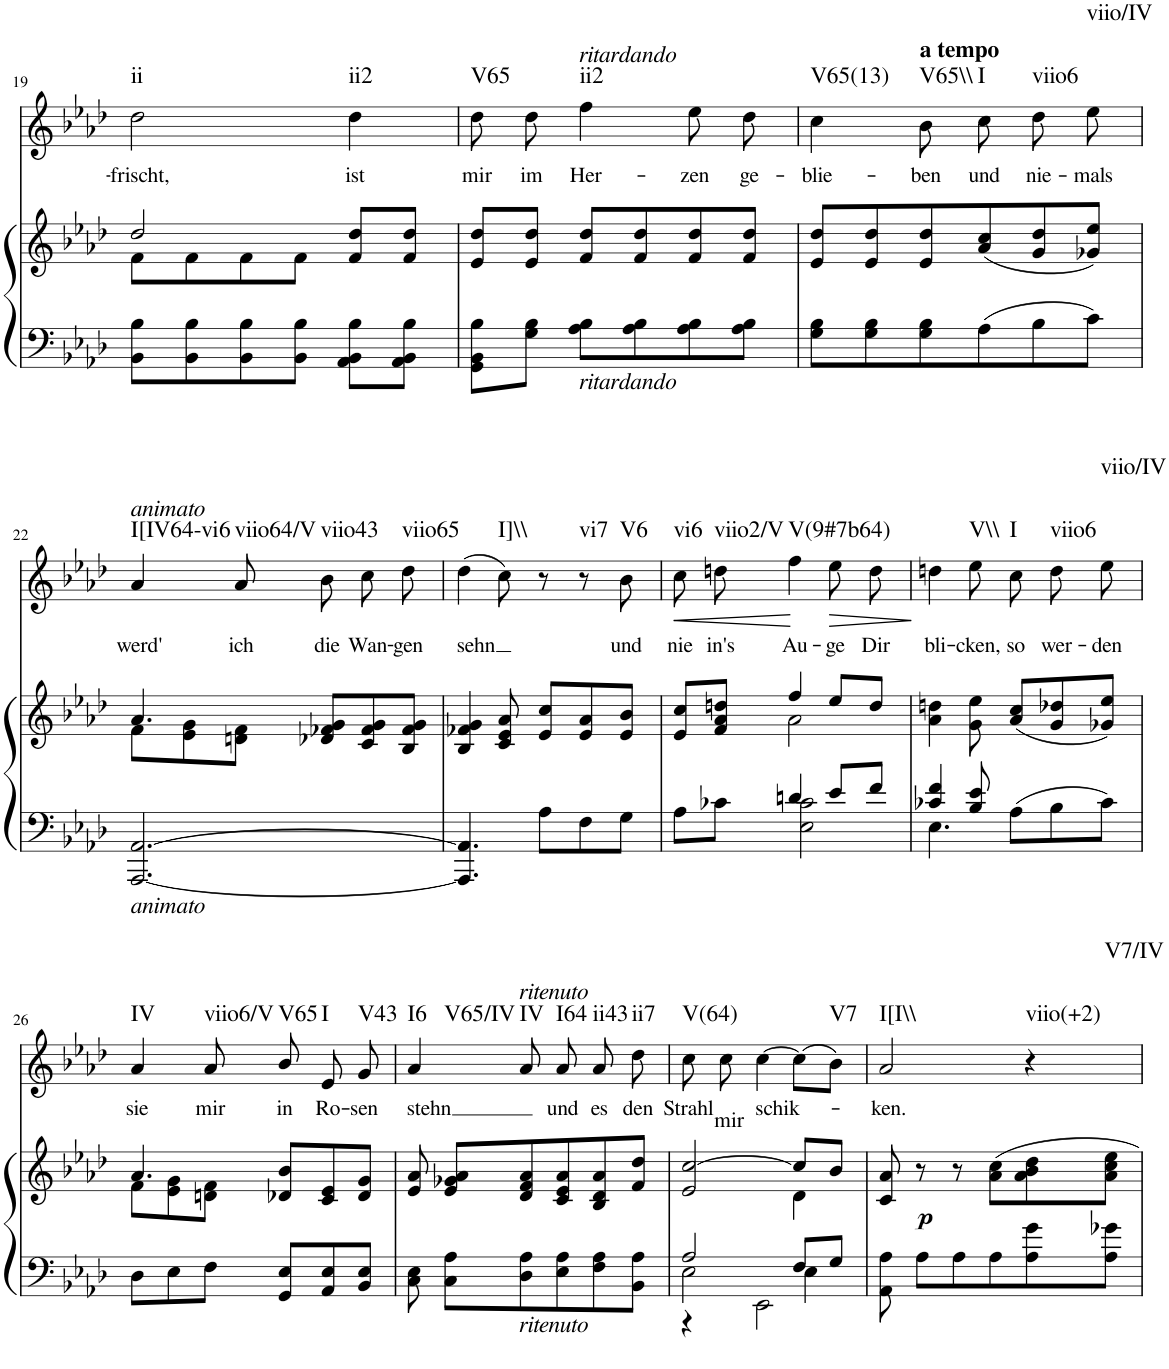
**kern	**kern	**dynam	**kern	**text	**dynam	**harte
*part2	*part2	*part2	*part1	*part1	*part1	*part1
*staff3	*staff2	*staff2/3	*staff1	*staff1	*staff1	*
*I"Piano	*	*	*I"Voice	*	*	*
*I'Pno	*	*	*	*	*	*
!!LO:PB:g=z
*clefF4	*clefG2	*	*clefG2	*	*	*
*k[b-e-a-d-]	*k[b-e-a-d-]	*	*k[b-e-a-d-]	*	*	*
*M3/4	*M3/4	*	*M3/4	*	*	*
=19	=19	=19	=19	=19	=19	=19
*	*^	*	*	*	*	*
!	!	!	!	!	!LO:LY:b	!	!LO:H:kt=ii
8BB-\ 8B-\L	2dd-/	8f\L	.	2dd-\	-frischt,	.	N
8BB-\ 8B-\	.	8f\	.	.	.	.	.
8BB-\ 8B-\	.	8f\	.	.	.	.	.
8BB-\ 8B-\J	.	8f\J	.	.	.	.	.
!	!	!	!	!	!LO:LY:b	!	!LO:H:kt=ii2
8AA-\ 8BB-\ 8B-\L	8f/ 8dd-/L	4ryy	.	4dd-\	ist	.	N
8AA-\ 8BB-\ 8B-\J	8f/ 8dd-/J	.	.	.	.	.	.
*	*v	*v	*	*	*	*	*
=20	=20	=20	=20	=20	=20	=20
!	!	!	!	!LO:LY:b	!	!LO:H:kt=V65
8GG\ 8BB-\ 8B-\L	8e-/ 8dd-/L	.	8dd-\	mir	.	N
!	!	!	!	!LO:LY:b	!	!
8G\ 8B-\J	8e-/ 8dd-/J	.	8dd-\	im	.	.
!	!	!	!LO:TX:a:i:t=ritardando	!	!	!
!LO:TX:b:i:t=ritardando	!	!	!	!	!	!
!	!	!	!	!LO:LY:b	!	!LO:H:kt=ii2
8A-\ 8B-\L	8f/ 8dd-/L	.	4ff\	Her-	.	N
8A-\ 8B-\	8f/ 8dd-/	.	.	.	.	.
!	!	!	!	!LO:LY:b	!	!
8A-\ 8B-\	8f/ 8dd-/	.	8ee-\	-zen	.	.
!	!	!	!	!LO:LY:b	!	!
8A-\ 8B-\J	8f/ 8dd-/J	.	8dd-\	ge-	.	.
=21	=21	=21	=21	=21	=21	=21
!	!	!	!	!LO:LY:b	!	!LO:H:kt=V65(13)
8G\ 8B-\L	8e-/ 8dd-/L	.	4cc\	-blie-	.	N
8G\ 8B-\	8e-/ 8dd-/	.	.	.	.	.
!	!	!	!LO:TX:a:B:t=a tempo	!	!	!
!	!	!	!	!LO:LY:b	!	!LO:H:kt=V65\\
8G\ 8B-\	8e-/ 8dd-/	.	8b-\	-ben	.	N
!	!	!	!	!LO:LY:b	!	!LO:H:kt=I
8A-\	(8a-/ 8cc/	.	8cc\	und	.	N
!	!	!	!	!LO:LY:b	!	!LO:H:kt=viio6
8B-\	8g/ 8dd-/	.	8dd-\	nie-	.	N
!	!	!	!	!LO:LY:b	!	!LO:H:kt=viio/IV
8c\J	8g-X/ 8ee-/J)	.	8ee-\	-mals	.	N
!!LO:LB:g=z
=22	=22	=22	=22	=22	=22	=22
*	*^	*	*	*	*	*
!	!	!	!	!LO:TX:a:i:t=animato	!	!	!
!LO:TX:b:i:t=animato	!	!	!	!	!	!	!
!	!	!	!	!	!LO:LY:b	!	!LO:H:kt=I[IV64-vi6
[2.AAA-/ [2.AA-/	4.a-/	8f\L	.	4a-/	werd'	.	N
.	.	8e-\ 8g\	.	.	.	.	.
!	!	!	!	!	!LO:LY:b	!	!LO:H:kt=viio64/V
.	.	8dn\ 8f\J	.	8a-/	ich	.	N
!	!	!	!	!	!LO:LY:b	!	!LO:H:kt=viio43
.	8d-X/ 8f-X/ 8g/L	4.ryy	.	8b-\	die	.	N
!	!	!	!	!	!LO:LY:b	!	!
.	8c/ 8f-/ 8g/	.	.	8cc\	Wan-	.	.
!	!	!	!	!	!LO:LY:b	!	!LO:H:kt=viio65
.	8B-/ 8f-/ 8g/J	.	.	8dd-\	-gen	.	N
*	*v	*v	*	*	*	*	*
=23	=23	=23	=23	=23	=23	=23
!	!	!	!	!LO:LY:b	!	!
4.AAA-/] 4.AA-/]	4B-/ 4f-X/ 4g/	.	(4dd-\	sehn	.	.
!	!	!	!	!	!	!LO:H:kt=I]\\
.	8c/ 8e-/ 8a-/	.	8cc\)	.	.	N
8A-\L	8e-/ 8cc/L	.	8r	.	.	.
!	!	!	!	!	!	!LO:H:kt=vi7
8F\	8e-/ 8a-/	.	8r	.	.	N
!	!	!	!	!LO:LY:b	!	!LO:H:kt=V6
8G\J	8e-/ 8b-/J	.	8b-\	und	.	N
=24	=24	=24	=24	=24	=24	=24
*^	*^	*	*	*	*	*
!	!	!	!	!	!	!LO:LY:b	!LO:HP:b	!LO:H:kt=vi6
8A-\L	4ryy	8e-/ 8cc/L	4ryy	.	8cc\	nie	<	N
!	!	!	!	!	!	!LO:LY:b	!	!LO:H:kt=viio2/V
8c-X\J	.	8f/ 8a-/ 8ddn/J	.	.	8ddn\	in's	.	N
!	!	!	!	!	!	!LO:LY:b	!	!LO:H:kt=V(9#7b64)
4dn/	2E-\ 2c-\	4ff/	2a-\	.	4ff\	Au-	.	N
!	!	!	!	!	!	!LO:LY:b	!LO:HP:n=1:b	!
8e-/L	.	8ee-/L	.	.	8ee-\	-ge	[ >	.
!	!	!	!	!	!	!LO:LY:b	!	!
8f/J	.	8dd/J	.	.	8dd\	Dir	.	.
*	*	*v	*v	*	*	*	*	*
=25	=25	=25	=25	=25	=25	=25	=25
!	!	!	!	!	!LO:LY:b	!	!
4c-X/ 4f/	4.E-\	4a-\ 4ddn\	.	4ddn\	bli-	.	.
!	!	!	!	!	!LO:LY:b	!	!LO:H:kt=V\\
8B-/ 8e-/	.	8g\ 8ee-\	.	8ee-\	-cken,	]	N
!	!	!	!	!	!LO:LY:b	!	!LO:H:kt=I
8A-\L	4.ryy	(8a-/ 8cc/L	.	8cc\	so	.	N
!	!	!	!	!	!LO:LY:b	!	!LO:H:kt=viio6
8B-\	.	8g/ 8dd-X/	.	8dd\	wer-	.	N
!	!	!	!	!	!LO:LY:b	!	!LO:H:kt=viio/IV
8c-\J	.	8g-X/ 8ee-/J)	.	8ee-\	-den	.	N
*v	*v	*	*	*	*	*	*
!!LO:LB:g=z
=26	=26	=26	=26	=26	=26	=26
*	*^	*	*	*	*	*
!	!	!	!	!	!LO:LY:b	!	!LO:H:kt=IV
8D-\L	4.a-/	8f\L	.	4a-/	sie	.	N
8E-\	.	8e-\ 8g\	.	.	.	.	.
!	!	!	!	!	!LO:LY:b	!	!LO:H:kt=viio6/V
8F\J	.	8dn\ 8f\J	.	8a-/	mir	.	N
!	!	!	!	!	!LO:LY:b	!	!LO:H:kt=V65
8GG/ 8E-/L	8d-X/ 8b-/L	4.ryy	.	8b-/	in	.	N
!	!	!	!	!	!LO:LY:b	!	!LO:H:kt=I
8AA-/ 8E-/	8c/ 8e-/	.	.	8e-/	Ro-	.	N
!	!	!	!	!	!LO:LY:b	!	!LO:H:kt=V43
8BB-/ 8E-/J	8d-/ 8g/J	.	.	8g/	-sen	.	N
*	*v	*v	*	*	*	*	*
=27	=27	=27	=27	=27	=27	=27
!	!	!	!	!LO:LY:b	!	!LO:H:n=1:kt=I6
!	!	!	!	!	!	!LO:H:n=2:kt=V65/IV
8C\ 8E-\	8e-/ 8a-/	.	4a-/	-stehn	.	N N
8C\ 8A-\L	8e-/ 8g-X/ 8a-/L	.	.	.	.	.
!	!	!	!LO:TX:a:i:t=ritenuto	!	!	!
!LO:TX:b:i:t=ritenuto	!	!	!	!	!	!LO:H:kt=IV
8D-\ 8A-\	8d-/ 8f/ 8a-/	.	8a-/	.	.	N
!	!	!	!	!LO:LY:b	!	!LO:H:kt=I64
8E-\ 8A-\	8c/ 8e-/ 8a-/	.	8a-/	und	.	N
!	!	!	!	!LO:LY:b	!	!LO:H:kt=ii43
8F\ 8A-\	8B-/ 8d-/ 8a-/	.	8a-/	es	.	N
!	!	!	!	!LO:LY:b	!	!LO:H:kt=ii7
8BB-\ 8A-\J	8f/ 8dd-/J	.	8dd-\	den	.	N
=28	=28	=28	=28	=28	=28	=28
*^	*^	*	*	*	*	*
*	*^	*	*	*	*	*	*	*
!	!	!	!	!	!	!	!LO:LY:b	!	!LO:H:kt=V(64)
2A-/	2E-\	4r	2e-/ [2cc/	2ryy	.	8cc\	Strahl	.	N
!	!	!	!	!	!	!	!LO:LY:b	!	!
.	.	.	.	.	.	8cc\	mir	.	.
!	!	!	!	!	!	!	!LO:LY:b	!	!
.	.	2EE-\	.	.	.	[4cc\	schik-	.	.
8F/L	4E-\	.	8cc/L]	4d-\	.	(8cc\L]	.	.	.
!	!	!	!	!	!	!	!	!	!LO:H:kt=V7
8G/J	.	.	8b-/J	.	.	8b-\J)	.	.	N
*v	*v	*v	*	*	*	*	*	*	*
*	*v	*v	*	*	*	*	*
=29	=29	=29	=29	=29	=29	=29
!	!	!	!	!LO:LY:b	!	!LO:H:kt=I[I\\
8AA-\ 8A-\	8c/ 8a-/	.	2a-/	-ken.	.	N
!	!	!LO:DY:b	!	!	!	!
8A-\L	8r	p	.	.	.	.
8A-\	8r	.	.	.	.	.
8A-\	8a-\ 8cc\L	.	.	.	.	.
!	!	!	!	!	!	!LO:H:n=1:kt=viio(+2)
!	!	!	!	!	!	!LO:H:n=2:kt=V7/IV
8A-\ 8g\	8a-\ 8b-\ 8dd-\	.	4r	.	.	N N
8A-\ 8g-X\J	8a-\ 8cc\ 8ee-\J	.	.	.	.	.
=	=	=	=	=	=	=
*-	*-	*-	*-	*-	*-	*-
